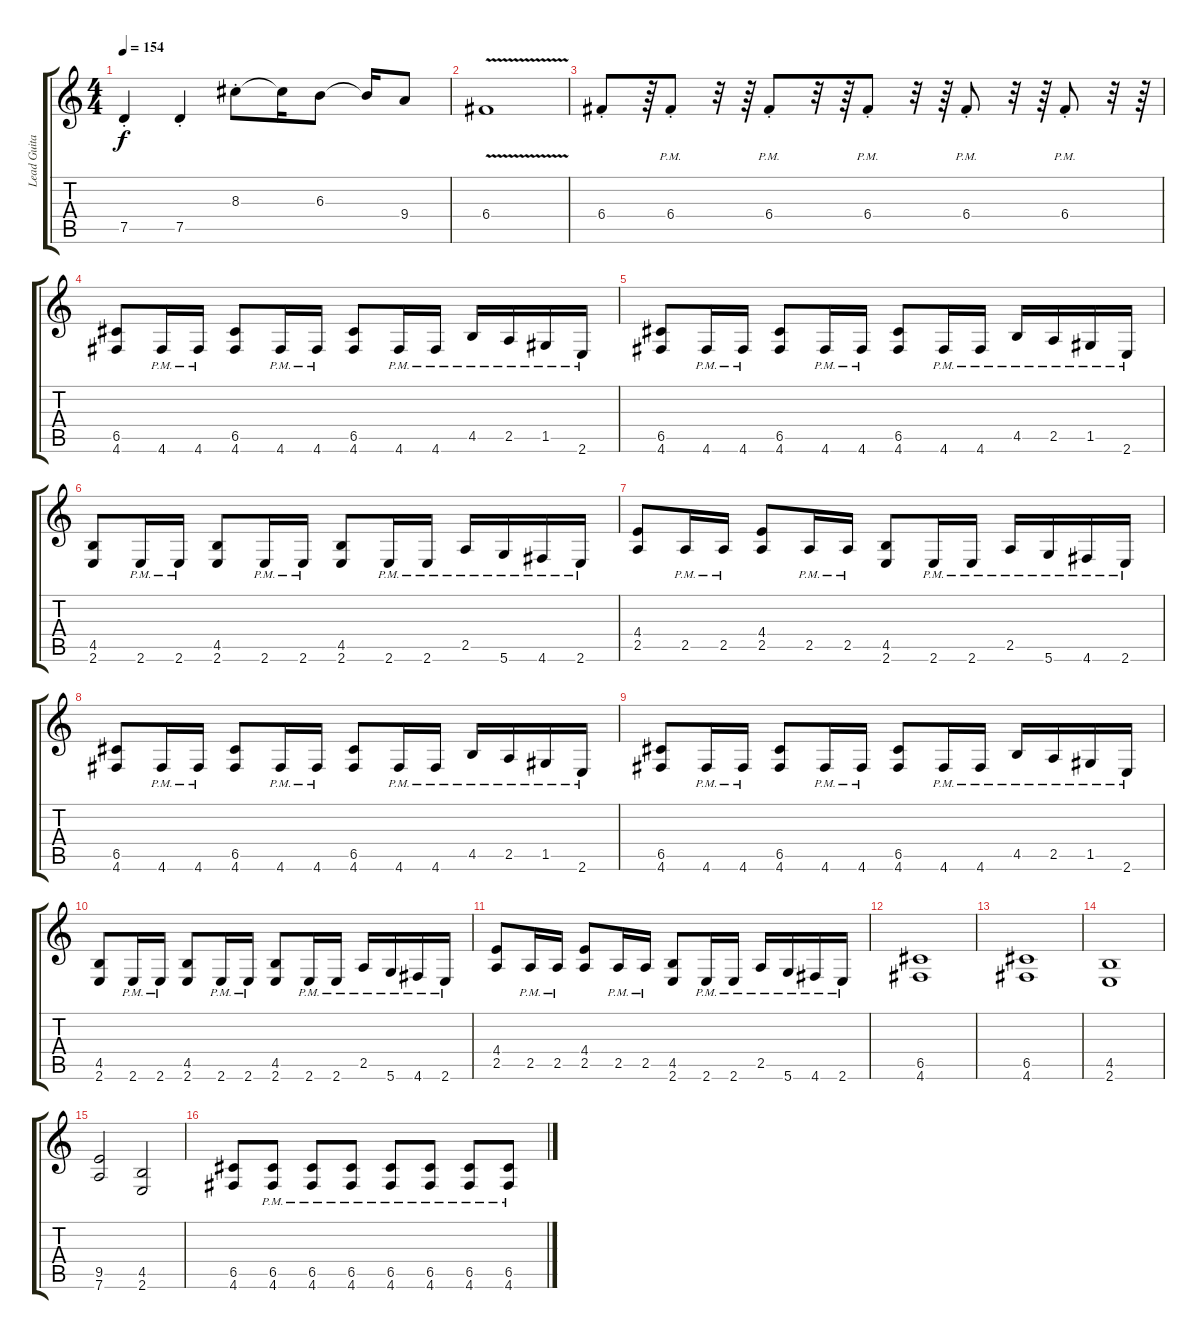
\track ("Lead Guitar" "Lead Guita") {instrument overdrivenguitar}
\staff {score tabs}
\tuning (D4 A3 F3 C3 G2 D2) {hide}
\ts (4 4)
\tempo 154
\clef g2
\ks c
7.5{st}.4{dy f} 7.5{st}.4 8.3{st}.8 8.3{t}.16 6.3.8 6.3{t}.16 9.4.8 |
6.4{v}.1 |
6.4{st}.8 r.64 6.4{pm st}.8 r.32 r.64 6.4{pm st}.8 r.32 r.64 6.4{pm st}.8 r.32 r.64 6.4{pm st}.8 r.32 r.64 6.4{pm st}.8 r.32 r.64 |
(6.5 4.6).8 4.6{pm}.16 4.6{pm}.16 (6.5 4.6).8 4.6{pm}.16 4.6{pm}.16 (6.5 4.6).8 4.6{pm}.16 4.6{pm}.16 4.5{pm}.16 2.5{pm}.16 1.5{pm}.16 2.6{pm}.16 |
(6.5 4.6).8 4.6{pm}.16 4.6{pm}.16 (6.5 4.6).8 4.6{pm}.16 4.6{pm}.16 (6.5 4.6).8 4.6{pm}.16 4.6{pm}.16 4.5{pm}.16 2.5{pm}.16 1.5{pm}.16 2.6{pm}.16 |
(4.5 2.6).8 2.6{pm}.16 2.6{pm}.16 (4.5 2.6).8 2.6{pm}.16 2.6{pm}.16 (4.5 2.6).8 2.6{pm}.16 2.6{pm}.16 2.5{pm}.16 5.6{pm}.16 4.6{pm}.16 2.6{pm}.16 |
(4.4 2.5).8 2.5{pm}.16 2.5{pm}.16 (4.4 2.5).8 2.5{pm}.16 2.5{pm}.16 (4.5 2.6).8 2.6{pm}.16 2.6{pm}.16 2.5{pm}.16 5.6{pm}.16 4.6{pm}.16 2.6{pm}.16 |
(6.5 4.6).8 4.6{pm}.16 4.6{pm}.16 (6.5 4.6).8 4.6{pm}.16 4.6{pm}.16 (6.5 4.6).8 4.6{pm}.16 4.6{pm}.16 4.5{pm}.16 2.5{pm}.16 1.5{pm}.16 2.6{pm}.16 |
(6.5 4.6).8 4.6{pm}.16 4.6{pm}.16 (6.5 4.6).8 4.6{pm}.16 4.6{pm}.16 (6.5 4.6).8 4.6{pm}.16 4.6{pm}.16 4.5{pm}.16 2.5{pm}.16 1.5{pm}.16 2.6{pm}.16 |
(4.5 2.6).8 2.6{pm}.16 2.6{pm}.16 (4.5 2.6).8 2.6{pm}.16 2.6{pm}.16 (4.5 2.6).8 2.6{pm}.16 2.6{pm}.16 2.5{pm}.16 5.6{pm}.16 4.6{pm}.16 2.6{pm}.16 |
(4.4 2.5).8 2.5{pm}.16 2.5{pm}.16 (4.4 2.5).8 2.5{pm}.16 2.5{pm}.16 (4.5 2.6).8 2.6{pm}.16 2.6{pm}.16 2.5{pm}.16 5.6{pm}.16 4.6{pm}.16 2.6{pm}.16 |
(6.5 4.6).1 |
(6.5 4.6).1 |
(4.5 2.6).1 |
(9.5 7.6).2 (4.5 2.6).2 |
(6.5 4.6).8 (6.5{pm} 4.6{pm}).8 (6.5{pm} 4.6{pm}).8 (6.5{pm} 4.6{pm}).8 (6.5{pm} 4.6{pm}).8 (6.5{pm} 4.6{pm}).8 (6.5{pm} 4.6{pm}).8 (6.5{pm} 4.6{pm}).8
